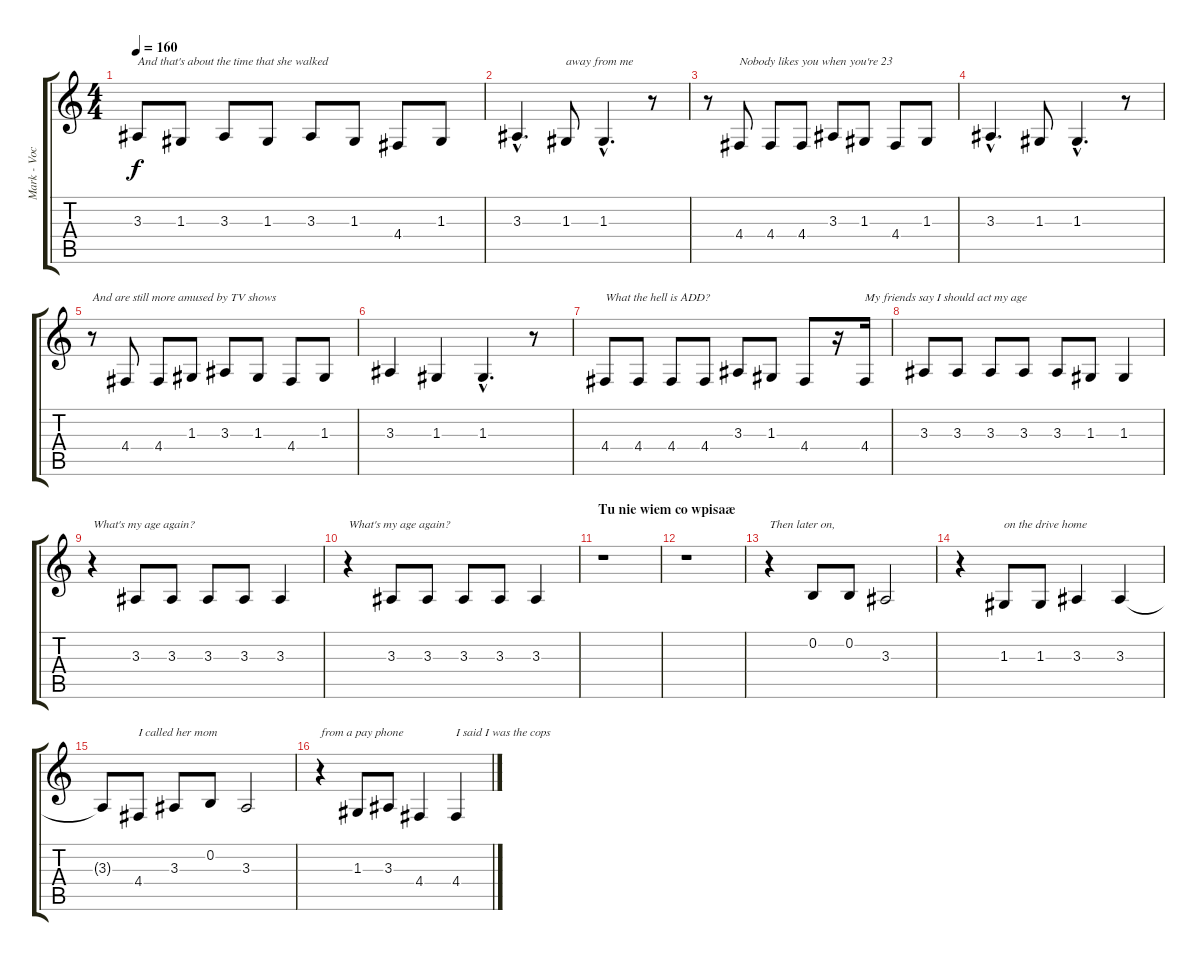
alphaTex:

\track ("Mark - Vocals" "Mark - Voc") {instrument choiraahs}
\staff {score tabs}
\tuning (E4 B3 G3 D3 A2 E2) {hide}
\ts (4 4)
\tempo 160
\clef g2
\ks c
3.3.8{txt "And that's about the time that she walked " dy f} 1.3.8 3.3.8 1.3.8 3.3.8 1.3.8 4.4.8 1.3.8 |
3.3{hac}.4{d} 1.3.8{txt "away from me"} 1.3{hac}.4{d} r.8 |
r.8 4.4.8{txt "Nobody likes you when you're 23"} 4.4.8 4.4.8 3.3.8 1.3.8 4.4.8 1.3.8 |
3.3{hac}.4{d} 1.3.8 1.3{hac}.4{d} r.8 |
r.8{txt "And are still more amused by TV shows"} 4.4.8 4.4.8 1.3.8 3.3.8 1.3.8 4.4.8 1.3.8 |
3.3.4 1.3.4 1.3{hac}.4{d} r.8 |
4.4.8{txt "What the hell is ADD?"} 4.4.8 4.4.8 4.4.8 3.3.8 1.3.8 4.4.8 r.16 4.4.16{txt "My friends say I should act my age"} |
3.3.8 3.3.8 3.3.8 3.3.8 3.3.8 1.3.8 1.3.4 |
r.4{txt "What's my age again?"} 3.3.8 3.3.8 3.3.8 3.3.8 3.3.4 |
r.4{txt "What's my age again?"} 3.3.8 3.3.8 3.3.8 3.3.8 3.3.4 |
\section ("" "Tu nie wiem co wpisaæ")
r.1 |
r.1 |
r.4{txt "Then later on, "} 0.2.8 0.2.8 3.3.2 |
r.4 1.3.8{txt "on the drive home"} 1.3.8 3.3.4 3.3.4 |
3.3{t}.8 4.4.8{txt "I called her mom"} 3.3.8 0.2.8 3.3.2 |
r.4{txt "from a pay phone"} 1.3.8 3.3.8 4.4.4 4.4.4{txt "I said I was the cops"}
